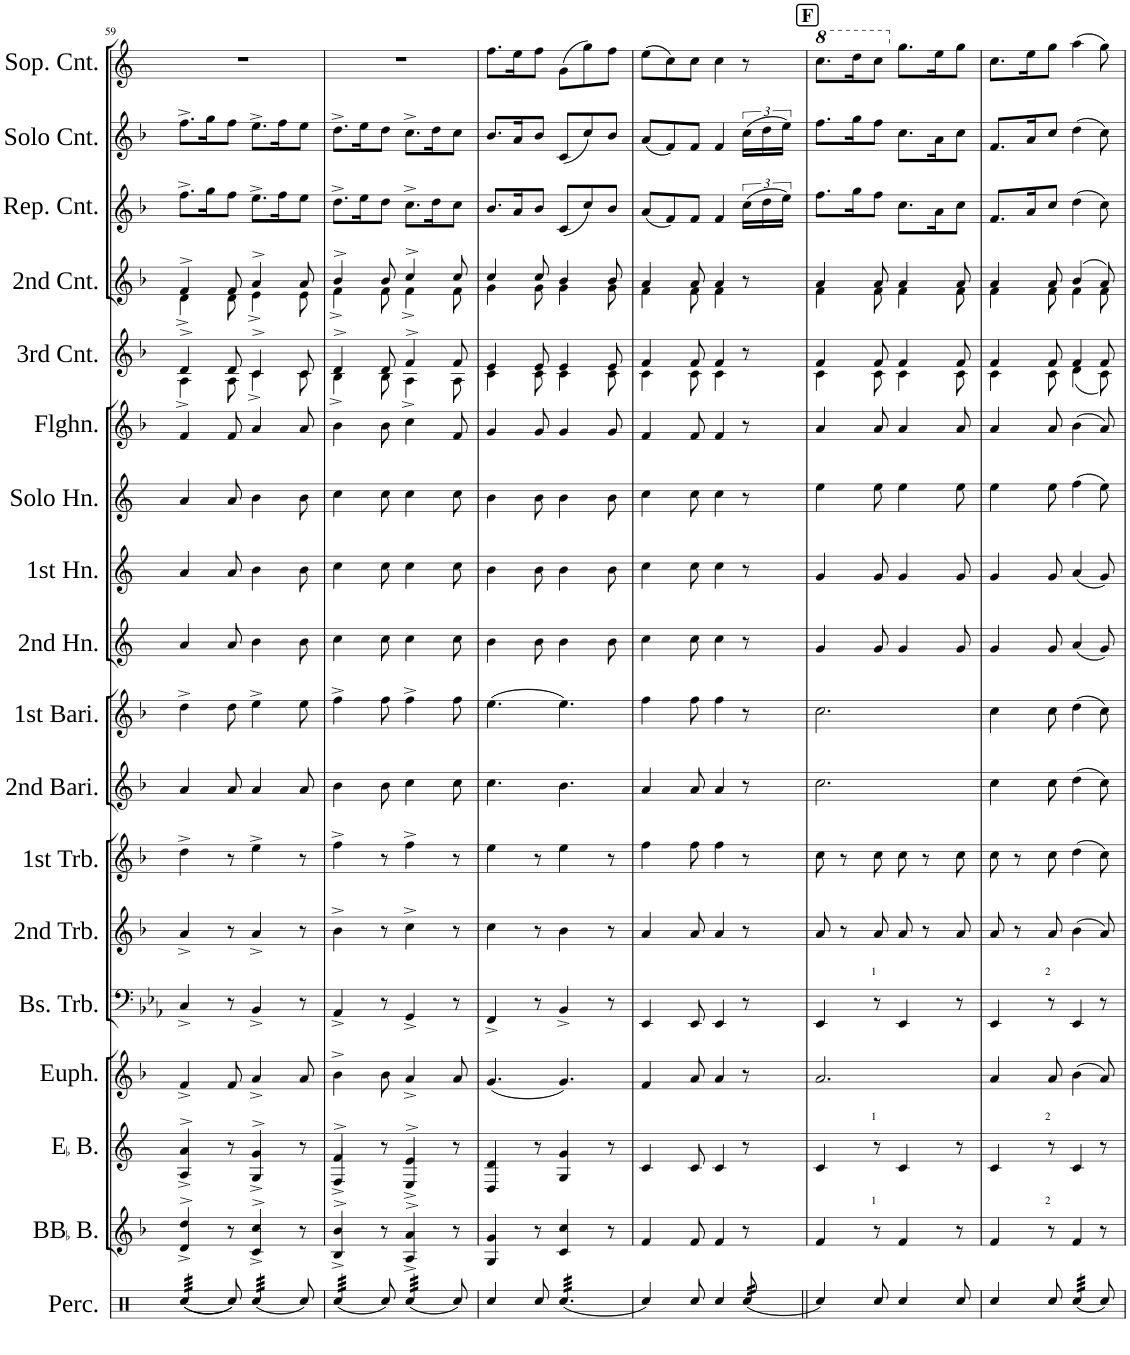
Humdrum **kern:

**kern	**kern	**kern	**kern	**kern	**kern	**kern	**kern	**kern	**kern	**kern	**kern	**kern	**kern	**kern	**kern	**kern	**kern
*part18	*part17	*part16	*part15	*part14	*part13	*part12	*part11	*part10	*part9	*part8	*part7	*part6	*part5	*part4	*part3	*part2	*part1
*staff18	*staff17	*staff16	*staff15	*staff14	*staff13	*staff12	*staff11	*staff10	*staff9	*staff8	*staff7	*staff6	*staff5	*staff4	*staff3	*staff2	*staff1
*I"Percussion (snare drum)	*I"BBaccidentalFlat Bass	*I"EaccidentalFlat Bass	*I"Euphonium	*I"Bass Trombone	*I"2nd Trombone	*I"1st Trombone	*I"2nd Baritone	*I"1st Baritone	*I"2nd Horn	*I"1st Horn	*I"Solo Horn	*I"Flugel Horn	*I"3rd Cornet	*I"2nd Cornet	*I"Repiano Cornet	*I"Solo Cornet	*I"Soprano Cornet
*I'Perc.	*I'BBaccidentalFlat B.	*I'EaccidentalFlat B.	*I'Euph.	*I'Bs. Trb.	*I'2nd Trb.	*I'1st Trb.	*I'2nd Bari.	*I'1st Bari.	*I'2nd Hn.	*I'1st Hn.	*I'Solo Hn.	*I'Flghn.	*I'3rd Cnt.	*I'2nd Cnt.	*I'Rep. Cnt.	*I'Solo Cnt.	*I'Sop. Cnt.
!!LO:PB:g=z
*clefX	*clefG2	*clefG2	*clefG2	*clefF4	*clefG2	*clefG2	*clefG2	*clefG2	*clefG2	*clefG2	*clefG2	*clefG2	*clefG2	*clefG2	*clefG2	*clefG2	*clefG2
*	*Trd15c26	*Trd12c21	*Trd8c14	*	*Trd8c14	*Trd8c14	*Trd8c14	*Trd8c14	*Trd5c9	*Trd5c9	*Trd5c9	*Trd1c2	*Trd1c2	*Trd1c2	*Trd1c2	*Trd1c2	*Trd-2c-3
*k[]	*k[b-]	*k[]	*k[b-]	*k[b-e-a-]	*k[b-]	*k[b-]	*k[b-]	*k[b-]	*k[]	*k[]	*k[]	*k[b-]	*k[b-]	*k[b-]	*k[b-]	*k[b-]	*k[]
*M6/8	*M6/8	*M6/8	*M6/8	*M6/8	*M6/8	*M6/8	*M6/8	*M6/8	*M6/8	*M6/8	*M6/8	*M6/8	*M6/8	*M6/8	*M6/8	*M6/8	*M6/8
=59	=59	=59	=59	=59	=59	=59	=59	=59	=59	=59	=59	=59	=59	=59	=59	=59	=59
*	*^	*^	*	*^	*	*	*	*	*	*	*	*	*^	*^	*	*	*
*tremolo	*	*	*	*	*	*	*	*	*	*	*	*	*	*	*	*	*	*	*	*	*	*
((32Rcc/LLL	4dd^/	4d^</	4a^/	4A^</	4f^/	4C^</	8ryy	4a^/	4dd^\	4a/	4dd^\	4a/	4a/	4a/	4f/	4d^/	4A^\	4f^/	4d^\	8.ff^\L	8.ff^\L	2.r
((32Rcc/	.	.	.	.	.	.	.	.	.	.	.	.	.	.	.	.	.	.	.	.	.	.
((32Rcc/	.	.	.	.	.	.	.	.	.	.	.	.	.	.	.	.	.	.	.	.	.	.
((32Rcc/	.	.	.	.	.	.	.	.	.	.	.	.	.	.	.	.	.	.	.	.	.	.
((32Rcc/	.	.	.	.	.	.	.	.	.	.	.	.	.	.	.	.	.	.	.	.	.	.
((32Rcc/	.	.	.	.	.	.	.	.	.	.	.	.	.	.	.	.	.	.	.	.	.	.
*	*	*	*	*	*	*v	*v	*	*	*	*	*	*	*	*	*	*	*	*	*	*	*
((32Rcc/	.	.	.	.	.	.	.	.	.	.	.	.	.	.	.	.	.	.	16gg\K	16gg\K	.
((32Rcc/JJJ	.	.	.	.	.	.	.	.	.	.	.	.	.	.	.	.	.	.	.	.	.
*Xtremolo	*	*	*	*	*	*	*	*	*	*	*	*	*	*	*	*	*	*	*	*	*
8Rcc/))	8r	8ryy	8r	8ryy	8f/	8r	8r	8r	8a/	8dd\	8a/	8a/	8a/	8f/	8d/	8A\	8f/	8d\	8ff\J	8ff\J	.
*tremolo	*	*	*	*	*	*	*	*	*	*	*	*	*	*	*	*	*	*	*	*	*
(32Rcc/LLL	4cc^/	4c^</	4g^/	4G^</	4a^/	4BB-^/	4a^/	4ee^\	4a/	4ee^\	4b\	4b\	4b\	4a/	4c^/	4c^\	4a^/	4e^\	8.ee^\L	8.ee^\L	.
(32Rcc/	.	.	.	.	.	.	.	.	.	.	.	.	.	.	.	.	.	.	.	.	.
(32Rcc/	.	.	.	.	.	.	.	.	.	.	.	.	.	.	.	.	.	.	.	.	.
(32Rcc/	.	.	.	.	.	.	.	.	.	.	.	.	.	.	.	.	.	.	.	.	.
(32Rcc/	.	.	.	.	.	.	.	.	.	.	.	.	.	.	.	.	.	.	.	.	.
(32Rcc/	.	.	.	.	.	.	.	.	.	.	.	.	.	.	.	.	.	.	.	.	.
(32Rcc/	.	.	.	.	.	.	.	.	.	.	.	.	.	.	.	.	.	.	16ff\K	16ff\K	.
(32Rcc/JJJ	.	.	.	.	.	.	.	.	.	.	.	.	.	.	.	.	.	.	.	.	.
*Xtremolo	*	*	*	*	*	*	*	*	*	*	*	*	*	*	*	*	*	*	*	*	*
*	*	*	*	*	*	*^	*	*	*	*	*	*	*	*	*	*	*	*	*	*	*
8Rcc/)	8r	8ryy	8r	8ryy	8a/	8r	8ryy	8r	8r	8a/	8ee\	8b\	8b\	8b\	8a/	8c/	8c\	8a/	8e\	8ee\J	8ee\J	.
=60	=60	=60	=60	=60	=60	=60	=60	=60	=60	=60	=60	=60	=60	=60	=60	=60	=60	=60	=60	=60	=60	=60
*tremolo	*	*	*	*	*	*	*	*	*	*	*	*	*	*	*	*	*	*	*	*	*	*
(32Rcc/LLL	4b-^/	4B-^</	4f^/	4F^</	4b-^\	4AA-^/	8ryy	4b-^\	4ff^\	4b-\	4ff^\	4cc\	4cc\	4cc\	4b-\	4d^/	4B-^\	4b-^/	4f^\	8.dd^\L	8.dd^\L	2.r
(32Rcc/	.	.	.	.	.	.	.	.	.	.	.	.	.	.	.	.	.	.	.	.	.	.
(32Rcc/	.	.	.	.	.	.	.	.	.	.	.	.	.	.	.	.	.	.	.	.	.	.
(32Rcc/	.	.	.	.	.	.	.	.	.	.	.	.	.	.	.	.	.	.	.	.	.	.
(32Rcc/	.	.	.	.	.	.	.	.	.	.	.	.	.	.	.	.	.	.	.	.	.	.
(32Rcc/	.	.	.	.	.	.	.	.	.	.	.	.	.	.	.	.	.	.	.	.	.	.
*	*	*	*	*	*	*v	*v	*	*	*	*	*	*	*	*	*	*	*	*	*	*	*
(32Rcc/	.	.	.	.	.	.	.	.	.	.	.	.	.	.	.	.	.	.	16ee\K	16ee\K	.
(32Rcc/JJJ	.	.	.	.	.	.	.	.	.	.	.	.	.	.	.	.	.	.	.	.	.
*Xtremolo	*	*	*	*	*	*	*	*	*	*	*	*	*	*	*	*	*	*	*	*	*
8Rcc/)	8r	8ryy	8r	8ryy	8b-\	8r	8r	8r	8b-\	8ff\	8cc\	8cc\	8cc\	8b-\	8d/	8B-\	8b-/	8f\	8dd\J	8dd\J	.
*tremolo	*	*	*	*	*	*	*	*	*	*	*	*	*	*	*	*	*	*	*	*	*
(32Rcc/LLL	4a^/	4A^</	4e^/	4E^</	4a^/	4GG^/	4cc^\	4ff^\	4cc\	4ff^\	4cc\	4cc\	4cc\	4cc\	4f^/	4A^\	4cc^/	4f^\	8.cc^\L	8.cc^\L	.
(32Rcc/	.	.	.	.	.	.	.	.	.	.	.	.	.	.	.	.	.	.	.	.	.
(32Rcc/	.	.	.	.	.	.	.	.	.	.	.	.	.	.	.	.	.	.	.	.	.
(32Rcc/	.	.	.	.	.	.	.	.	.	.	.	.	.	.	.	.	.	.	.	.	.
(32Rcc/	.	.	.	.	.	.	.	.	.	.	.	.	.	.	.	.	.	.	.	.	.
(32Rcc/	.	.	.	.	.	.	.	.	.	.	.	.	.	.	.	.	.	.	.	.	.
(32Rcc/	.	.	.	.	.	.	.	.	.	.	.	.	.	.	.	.	.	.	16dd\K	16dd\K	.
(32Rcc/JJJ	.	.	.	.	.	.	.	.	.	.	.	.	.	.	.	.	.	.	.	.	.
*Xtremolo	*	*	*	*	*	*	*	*	*	*	*	*	*	*	*	*	*	*	*	*	*
*	*	*	*	*	*	*^	*	*	*	*	*	*	*	*	*	*	*	*	*	*	*
8Rcc/)	8r	8ryy	8r	8ryy	8a/	8r	8ryy	8r	8r	8cc\	8ff\	8cc\	8cc\	8cc\	8f/	8f/	8A\	8cc/	8f\	8cc\J	8cc\J	.
=61	=61	=61	=61	=61	=61	=61	=61	=61	=61	=61	=61	=61	=61	=61	=61	=61	=61	=61	=61	=61	=61	=61
4Rcc/	4g/	4G/	4d/	4D/	(4.g/	4FF^/	8ryy	4cc\	4ee\	4.cc\	(4.ee\	4b\	4b\	4b\	4g/	4e/	4c\	4cc/	4g\	8.b-/L	8.b-/L	8.ff\L
*	*	*	*	*	*	*v	*v	*	*	*	*	*	*	*	*	*	*	*	*	*	*	*
.	.	.	.	.	.	.	.	.	.	.	.	.	.	.	.	.	.	.	16a/K	16a/K	16ee\K
8Rcc/	8r	8ryy	8r	8ryy	.	8r	8r	8r	.	.	8b\	8b\	8b\	8g/	8e/	8c\	8cc/	8g\	8b-/J	8b-/J	8ff\J
*tremolo	*	*	*	*	*	*	*	*	*	*	*	*	*	*	*	*	*	*	*	*	*
(32Rcc/LLL	4cc/	4c/	4g/	4G/	4.g/)	4BB-^/	4b-\	4ee\	4.b-\	4.ee\)	4b\	4b\	4b\	4g/	4e/	4c\	4b-/	4g\	(8c/L	(8c/L	(8g\L
(32Rcc/	.	.	.	.	.	.	.	.	.	.	.	.	.	.	.	.	.	.	.	.	.
(32Rcc/	.	.	.	.	.	.	.	.	.	.	.	.	.	.	.	.	.	.	.	.	.
(32Rcc/	.	.	.	.	.	.	.	.	.	.	.	.	.	.	.	.	.	.	.	.	.
(32Rcc/	.	.	.	.	.	.	.	.	.	.	.	.	.	.	.	.	.	.	8cc/)	8cc/)	8gg\)
(32Rcc/	.	.	.	.	.	.	.	.	.	.	.	.	.	.	.	.	.	.	.	.	.
(32Rcc/	.	.	.	.	.	.	.	.	.	.	.	.	.	.	.	.	.	.	.	.	.
(32Rcc/	.	.	.	.	.	.	.	.	.	.	.	.	.	.	.	.	.	.	.	.	.
*	*	*	*	*	*	*^	*	*	*	*	*	*	*	*	*	*	*	*	*	*	*
(32Rcc/	8r	8ryy	8r	8ryy	.	8r	8ryy	8r	8r	.	.	8b\	8b\	8b\	8g/	8e/	8c\	8b-/	8g\	8b-/J	8b-/J	8ff\J
(32Rcc/	.	.	.	.	.	.	.	.	.	.	.	.	.	.	.	.	.	.	.	.	.	.
(32Rcc/	.	.	.	.	.	.	.	.	.	.	.	.	.	.	.	.	.	.	.	.	.	.
(32Rcc/JJJ	.	.	.	.	.	.	.	.	.	.	.	.	.	.	.	.	.	.	.	.	.	.
*Xtremolo	*	*	*	*	*	*	*	*	*	*	*	*	*	*	*	*	*	*	*	*	*	*
*	*v	*v	*	*	*	*v	*v	*	*	*	*	*	*	*	*	*	*	*	*	*	*	*
*	*	*v	*v	*	*	*	*	*	*	*	*	*	*	*	*	*	*	*	*	*
=62	=62	=62	=62	=62	=62	=62	=62	=62	=62	=62	=62	=62	=62	=62	=62	=62	=62	=62	=62
4Rcc/)	4f/	4c/	4f/	4EE-/	4a/	4ff\	4a/	4ff\	4cc\	4cc\	4cc\	4f/	4f/	4c\	4a/	4f\	(8a/L	(8a/L	(8ee\L
.	.	.	.	.	.	.	.	.	.	.	.	.	.	.	.	.	8f/)	8f/)	8cc\)
8Rcc/	8f/	8c/	8a/	8EE-/	8a/	8ff\	8a/	8ff\	8cc\	8cc\	8cc\	8f/	8f/	8c\	8a/	8f\	8f/J	8f/J	8cc\J
4Rcc/	4f/	4c/	4a/	4EE-/	4a/	4ff\	4a/	4ff\	4cc\	4cc\	4cc\	4f/	4f/	4c\	4a/	4f\	4f/	4f/	4cc\
*tremolo	*	*	*	*	*	*	*	*	*	*	*	*	*	*	*	*	*	*	*
(32Rcc/	8r	8r	8r	8r	8r	8r	8r	8r	8r	8r	8r	8r	8r	8ryy	8r	8ryy	(24cc\LL	(24cc\LL	8r
(32Rcc/	.	.	.	.	.	.	.	.	.	.	.	.	.	.	.	.	.	.	.
.	.	.	.	.	.	.	.	.	.	.	.	.	.	.	.	.	24dd\	24dd\	.
(32Rcc/	.	.	.	.	.	.	.	.	.	.	.	.	.	.	.	.	.	.	.
.	.	.	.	.	.	.	.	.	.	.	.	.	.	.	.	.	24ee\JJ)	24ee\JJ)	.
(32Rcc/	.	.	.	.	.	.	.	.	.	.	.	.	.	.	.	.	.	.	.
*Xtremolo	*	*	*	*	*	*	*	*	*	*	*	*	*	*	*	*	*	*	*
!!LO:REH:place=s1:a:B:cj:fs=14:t=F
=63	=63	=63	=63	=63	=63	=63	=63	=63	=63	=63	=63	=63	=63	=63	=63	=63	=63	=63	=63
*	*	*	*	*	*	*	*	*	*	*	*	*	*	*	*	*	*	*	*8va
4Rcc/)	4f/	4c/	2.a/	4EE-/	8a/	8cc\	2.cc\	2.cc\	4g/	4g/	4ee\	4a/	4f/	4c\	4a/	4f\	8.ff\L	8.ff\L	8.ccc\L
.	.	.	.	.	8r	8r	.	.	.	.	.	.	.	.	.	.	.	.	.
.	.	.	.	.	.	.	.	.	.	.	.	.	.	.	.	.	16gg\K	16gg\K	16ddd\K
!	!	!	!	!LO:TX:a:t=1	!	!	!	!	!	!	!	!	!	!	!	!	!	!	!
!	!	!LO:TX:a:t=1	!	!	!	!	!	!	!	!	!	!	!	!	!	!	!	!	!
!	!LO:TX:a:t=1	!	!	!	!	!	!	!	!	!	!	!	!	!	!	!	!	!	!
8Rcc/	8r	8r	.	8r	8a/	8cc\	.	.	8g/	8g/	8ee\	8a/	8f/	8c\	8a/	8f\	8ff\J	8ff\J	8ccc\J
*	*	*	*	*	*	*	*	*	*	*	*	*	*	*	*	*	*	*	*X8va
4Rcc/	4f/	4c/	.	4EE-/	8a/	8cc\	.	.	4g/	4g/	4ee\	4a/	4f/	4c\	4a/	4f\	8.cc\L	8.cc\L	8.gg\L
.	.	.	.	.	8r	8r	.	.	.	.	.	.	.	.	.	.	.	.	.
.	.	.	.	.	.	.	.	.	.	.	.	.	.	.	.	.	16a\K	16a\K	16ee\K
8Rcc/	8r	8r	.	8r	8a/	8cc\	.	.	8g/	8g/	8ee\	8a/	8f/	8c\	8a/	8f\	8cc\J	8cc\J	8gg\J
=64	=64	=64	=64	=64	=64	=64	=64	=64	=64	=64	=64	=64	=64	=64	=64	=64	=64	=64	=64
4Rcc/	4f/	4c/	4a/	4EE-/	8a/	8cc\	4cc\	4cc\	4g/	4g/	4ee\	4a/	4f/	4c\	4a/	4f\	8.f/L	8.f/L	8.cc\L
.	.	.	.	.	8r	8r	.	.	.	.	.	.	.	.	.	.	.	.	.
.	.	.	.	.	.	.	.	.	.	.	.	.	.	.	.	.	16a/K	16a/K	16ee\K
!	!	!	!	!LO:TX:a:t=2	!	!	!	!	!	!	!	!	!	!	!	!	!	!	!
!	!	!LO:TX:a:t=2	!	!	!	!	!	!	!	!	!	!	!	!	!	!	!	!	!
!	!LO:TX:a:t=2	!	!	!	!	!	!	!	!	!	!	!	!	!	!	!	!	!	!
8Rcc/	8r	8r	8a/	8r	8a/	8cc\	8cc\	8cc\	8g/	8g/	8ee\	8a/	8f/	8c\	8a/	8f\	8cc/J	8cc/J	8gg\J
*tremolo	*	*	*	*	*	*	*	*	*	*	*	*	*	*	*	*	*	*	*
(32Rcc/LLL	4f/	4c/	(4b-\	4EE-/	(4b-\	(4dd\	(4dd\	(4dd\	(4a/	(4a/	(4ff\	(4b-\	4f/	(4d\	(4b-/	4f\	(4dd\	(4dd\	(4aa\
(32Rcc/	.	.	.	.	.	.	.	.	.	.	.	.	.	.	.	.	.	.	.
(32Rcc/	.	.	.	.	.	.	.	.	.	.	.	.	.	.	.	.	.	.	.
(32Rcc/	.	.	.	.	.	.	.	.	.	.	.	.	.	.	.	.	.	.	.
(32Rcc/	.	.	.	.	.	.	.	.	.	.	.	.	.	.	.	.	.	.	.
(32Rcc/	.	.	.	.	.	.	.	.	.	.	.	.	.	.	.	.	.	.	.
(32Rcc/	.	.	.	.	.	.	.	.	.	.	.	.	.	.	.	.	.	.	.
(32Rcc/JJJ	.	.	.	.	.	.	.	.	.	.	.	.	.	.	.	.	.	.	.
*Xtremolo	*	*	*	*	*	*	*	*	*	*	*	*	*	*	*	*	*	*	*
8Rcc/)	8r	8r	8a/)	8r	8a/)	8cc\)	8cc\)	8cc\)	8g/)	8g/)	8ee\)	8a/)	8f/	8c\)	8a/)	8f\	8cc\)	8cc\)	8gg\)
*	*	*	*	*	*	*	*	*	*	*	*	*	*v	*v	*	*	*	*	*
*	*	*	*	*	*	*	*	*	*	*	*	*	*	*v	*v	*	*	*
=	=	=	=	=	=	=	=	=	=	=	=	=	=	=	=	=	=
*-	*-	*-	*-	*-	*-	*-	*-	*-	*-	*-	*-	*-	*-	*-	*-	*-	*-
